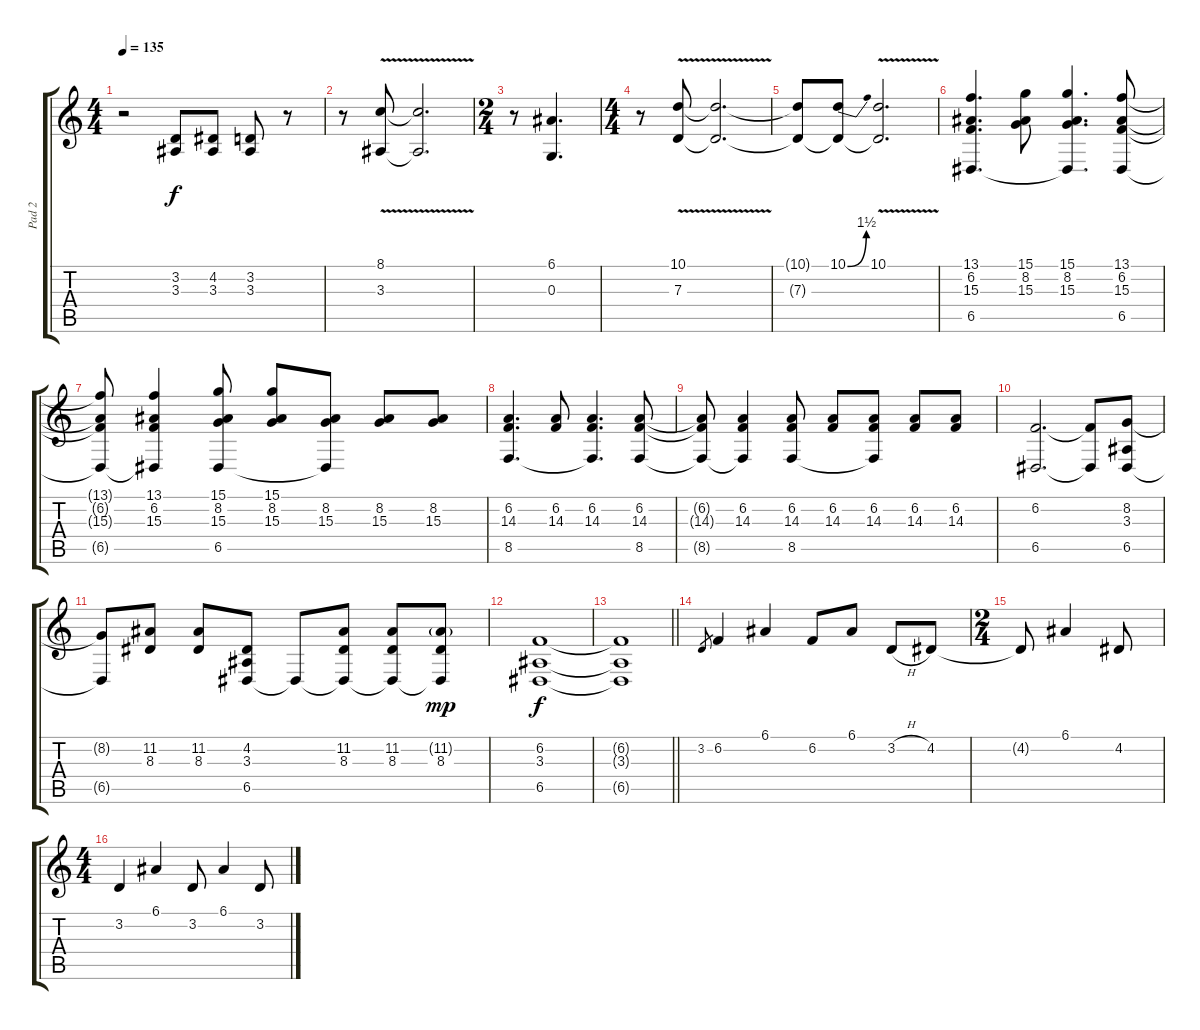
\track ("Pad 2" "Pad 2") {instrument pad4choir}
\staff {score tabs}
\tuning (E4 B3 G3 D3 A2 E2) {hide}
\ts (4 4)
\tempo 135
\clef g2
\ks c
r.2{dy f} (3.2 3.3).8 (4.2 3.3).8 (3.2 3.3).8 r.8 |
r.8 (8.1{v} 3.3).8{volume 4 instrument blownbottle} (8.1{t} 3.3{t}).2{d} |
\ts (2 4)
r.8 (6.1 0.3).4{d} |
\ts (4 4)
r.8 (10.1{v} 7.3).8 (10.1{t} 7.3{t}).2{d} |
(10.1{t} 7.3{t}).8 (10.1{be (bend 0 0 60 6)} 7.3{t}).8 (10.1{v} 7.3{t}).2{d} |
(13.1 6.2 15.3 6.5).4{d volume 7 instrument electricgrandpiano} (15.1 8.2 15.3).8 (15.1 8.2 15.3 6.5{t}).4{d} (13.1 6.2 15.3 6.5).8 |
(13.1{t} 6.2{t} 15.3{t} 6.5{t}).8 (13.1 6.2 15.3 6.5{t}).4 (15.1 8.2 15.3 6.5).8 (15.1 8.2 15.3).8 (8.2 15.3 6.5{t}).8 (8.2 15.3).8 (8.2 15.3).8 |
(6.2 14.3 8.5).4{d} (6.2 14.3).8 (6.2 14.3 8.5{t}).4{d} (6.2 14.3 8.5).8 |
(6.2{t} 14.3{t} 8.5{t}).8 (6.2 14.3 8.5{t}).4 (6.2 14.3 8.5).8 (6.2 14.3).8 (6.2 14.3 8.5{t}).8 (6.2 14.3).8 (6.2 14.3).8 |
(6.2 6.5).2{d} (6.2{t} 6.5{t}).8 (8.2 3.3 6.5).8 |
(8.2{t} 6.5{t}).8 (11.2 8.3).8 (11.2 8.3).8 (4.2 3.3 6.5).8 6.5{t}.8 (11.2 8.3 6.5{t}).8 (11.2 8.3 6.5{t}).8 (11.2{g} 8.3 6.5{t}).8{dy mp} |
(6.2 3.3 6.5).1{dy f} |
\barLineRight lightlight
(6.2{t} 3.3{t} 6.5{t}).1 |
\section ("" "")
3.2.8{gr} 6.2.4{volume 14 instrument overdrivenguitar} 6.1.4 6.2.8 6.1.8 3.2{h}.8 4.2.8 |
\ts (2 4)
4.2{t}.8 6.1.4 4.2.8 |
\ts (4 4)
3.2.4 6.1.4 3.2.8 6.1.4 3.2.8
